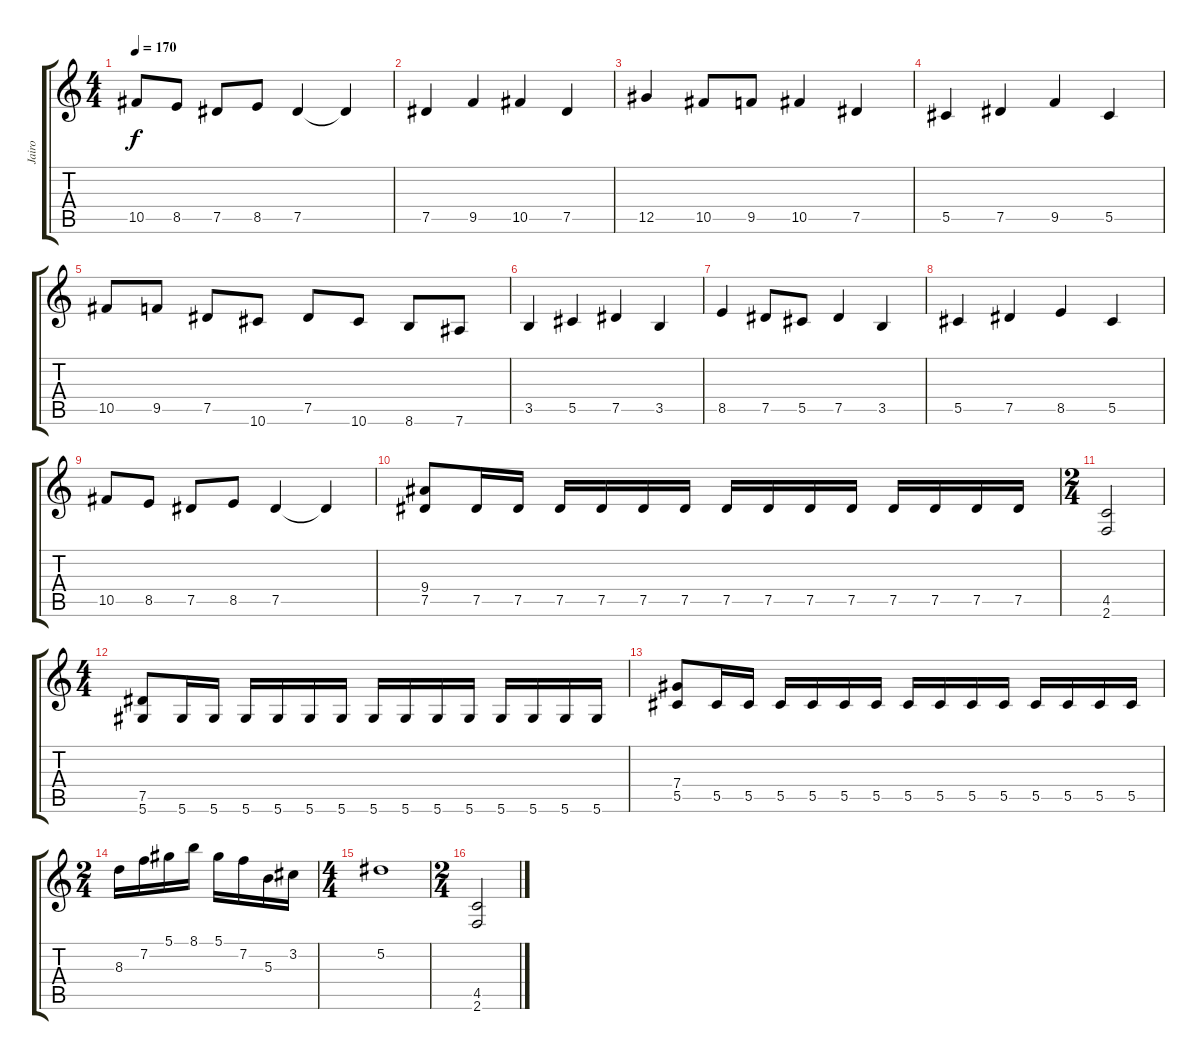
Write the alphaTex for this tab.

\track ("Jairo " "Jairo ") {instrument overdrivenguitar}
\staff {score tabs}
\tuning (Eb4 Bb3 Gb3 Db3 Ab2 Eb2) {hide}
\ts (4 4)
\tempo 170
\clef g2
\ks c
10.5.8{dy f} 8.5.8 7.5.8 8.5.8 7.5.4 7.5{t}.4 |
7.5.4 9.5.4 10.5.4 7.5.4 |
12.5.4 10.5.8 9.5.8 10.5.4 7.5.4 |
5.5.4 7.5.4 9.5.4 5.5.4 |
10.5.8 9.5.8 7.5.8 10.6.8 7.5.8 10.6.8 8.6.8 7.6.8 |
3.5.4 5.5.4 7.5.4 3.5.4 |
8.5.4 7.5.8 5.5.8 7.5.4 3.5.4 |
5.5.4 7.5.4 8.5.4 5.5.4 |
10.5.8 8.5.8 7.5.8 8.5.8 7.5.4 7.5{t}.4 |
(9.4 7.5).8 7.5.16 7.5.16 7.5.16 7.5.16 7.5.16 7.5.16 7.5.16 7.5.16 7.5.16 7.5.16 7.5.16 7.5.16 7.5.16 7.5.16 |
\ts (2 4)
(4.5 2.6).2 |
\ts (4 4)
(7.5 5.6).8 5.6.16 5.6.16 5.6.16 5.6.16 5.6.16 5.6.16 5.6.16 5.6.16 5.6.16 5.6.16 5.6.16 5.6.16 5.6.16 5.6.16 |
(7.4 5.5).8 5.5.16 5.5.16 5.5.16 5.5.16 5.5.16 5.5.16 5.5.16 5.5.16 5.5.16 5.5.16 5.5.16 5.5.16 5.5.16 5.5.16 |
\ts (2 4)
8.3.16 7.2.16 5.1.16 8.1.16 5.1.16 7.2.16 5.3.16 3.2.16 |
\ts (4 4)
5.2.1 |
\ts (2 4)
(4.5 2.6).2
